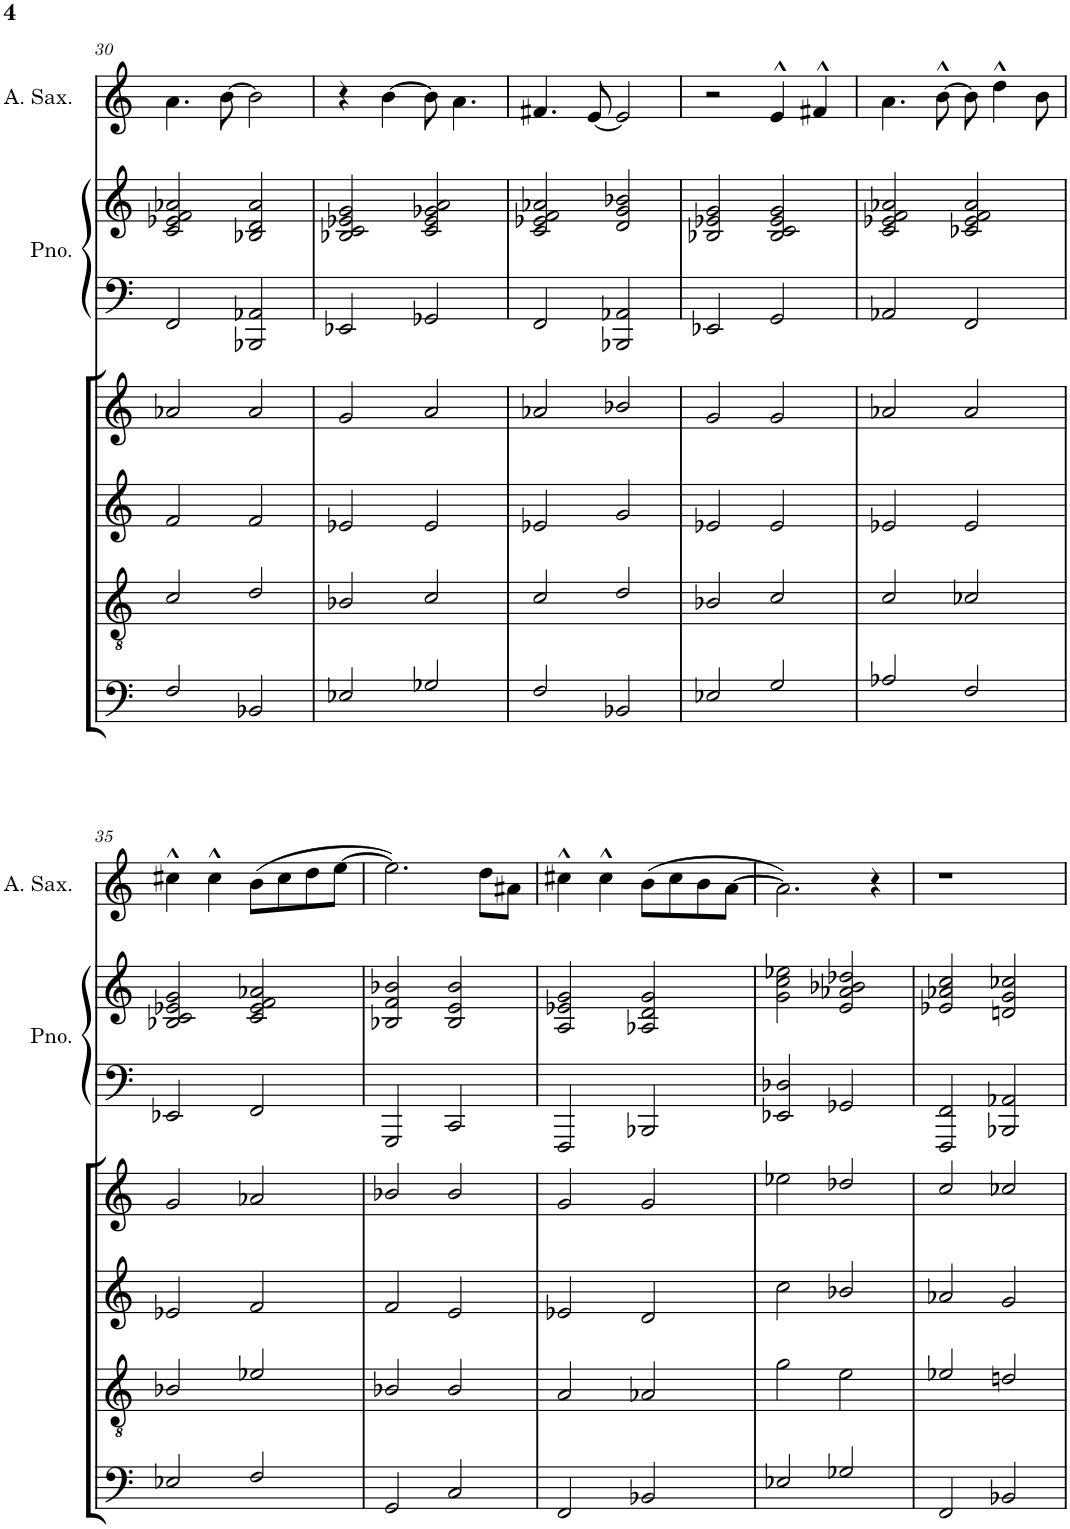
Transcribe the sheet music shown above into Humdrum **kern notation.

**kern	**kern	**kern	**kern	**kern	**kern	**kern
*part6	*part5	*part4	*part3	*part2	*part2	*part1
*staff7	*staff6	*staff5	*staff4	*staff3	*staff2	*staff1
*I"Violoncello	*I"Viola	*I"Violin II	*I"Violin I	*I"Piano	*	*I"Alto Saxophone
*I'Vc	*I'Vla	*I'Vln	*I'Vln	*I'Pno.	*	*I'A. Sax.
!!LO:PB:g=z
*clefF4	*clefGv2	*clefG2	*clefG2	*clefF4	*clefG2	*clefG2
*	*	*	*	*	*	*ITrd5c9
*k[]	*k[]	*k[]	*k[]	*k[]	*k[]	*k[]
*M4/4	*M4/4	*M4/4	*M4/4	*M4/4	*M4/4	*M4/4
*met(c)	*met(c)	*met(c)	*met(c)	*met(c)	*met(c)	*met(c)
=30	=30	=30	=30	=30	=30	=30
2F/	2c/	2f/	2a-X/	2FF/	2c/ 2e-X/ 2f/ 2a-X/	4.a\
.	.	.	.	.	.	[8b\
2BB-X/	2d/	2f/	2a-/	2BBB-X/ 2AA-X/	2B-X/ 2d/ 2a-/	2b\]
=31	=31	=31	=31	=31	=31	=31
2E-X/	2B-X/	2e-X/	2g/	2EE-X/	2B-X/ 2c/ 2e-X/ 2g/	4r
.	.	.	.	.	.	[4b\
2G-X/	2c/	2e-/	2a/	2GG-X/	2c/ 2e-/ 2g-X/ 2a/	8b\]
.	.	.	.	.	.	4.a\
=32	=32	=32	=32	=32	=32	=32
2F/	2c/	2e-X/	2a-X/	2FF/	2c/ 2e-X/ 2f/ 2a-X/	4.f#X/
.	.	.	.	.	.	[8e/
2BB-X/	2d/	2g/	2b-X/	2BBB-X/ 2AA-X/	2d/ 2g/ 2b-X/	2e/]
=33	=33	=33	=33	=33	=33	=33
2E-X/	2B-X/	2e-X/	2g/	2EE-X/	2B-X/ 2e-X/ 2g/	2r
2G/	2c/	2e-/	2g/	2GG/	2B-/ 2c/ 2e-/ 2g/	4e^^/
.	.	.	.	.	.	4f#X^^/
=34	=34	=34	=34	=34	=34	=34
2A-X/	2c/	2e-X/	2a-X/	2AA-X/	2c/ 2e-X/ 2f/ 2a-X/	4.a\
.	.	.	.	.	.	[8b^^\
2F/	2c-X/	2e-/	2a-/	2FF/	2c-X/ 2e-/ 2f/ 2a-/	8b\]
.	.	.	.	.	.	4dd^^\
.	.	.	.	.	.	8b\
!!LO:LB:g=z
=35	=35	=35	=35	=35	=35	=35
2E-X/	2B-X/	2e-X/	2g/	2EE-X/	2B-X/ 2c/ 2e-X/ 2g/	4cc#X^^\
.	.	.	.	.	.	4cc#^^\
2F/	2e-X/	2f/	2a-X/	2FF/	2c/ 2e-/ 2f/ 2a-X/	(8b\L
.	.	.	.	.	.	8cc#\
.	.	.	.	.	.	8dd\
.	.	.	.	.	.	[8ee\J
=36	=36	=36	=36	=36	=36	=36
2GG/	2B-X/	2f/	2b-X/	2GGG/	2B-X/ 2f/ 2b-X/	2.ee\])
2C/	2B-/	2e/	2b-/	2CC/	2B-/ 2e/ 2b-/	.
.	.	.	.	.	.	8dd\L
.	.	.	.	.	.	8a#X\J
=37	=37	=37	=37	=37	=37	=37
2FF/	2A/	2e-X/	2g/	2FFF/	2A/ 2e-X/ 2g/	4cc#X^^\
.	.	.	.	.	.	4cc#^^\
2BB-X/	2A-X/	2d/	2g/	2BBB-X/	2A-X/ 2d/ 2g/	(8b\L
.	.	.	.	.	.	8cc#\
.	.	.	.	.	.	8b\
.	.	.	.	.	.	[8a\J
=38	=38	=38	=38	=38	=38	=38
2E-X/	2g\	2cc\	2ee-X\	2EE-X/ 2D-X/	2g\ 2cc\ 2ee-X\	2.a\])
2G-X/	2e\	2b-X/	2dd-X/	2GG-X/	2e/ 2a-X/ 2b-X/ 2dd-X/	.
.	.	.	.	.	.	4r
=39	=39	=39	=39	=39	=39	=39
2FF/	2e-X/	2a-X/	2cc/	2FFF/ 2FF/	2e-X/ 2a-X/ 2cc/	1r
2BB-X/	2dn/	2g/	2cc-X/	2BBB-X/ 2AA-X/	2dn/ 2g/ 2cc-X/	.
=	=	=	=	=	=	=
*-	*-	*-	*-	*-	*-	*-
